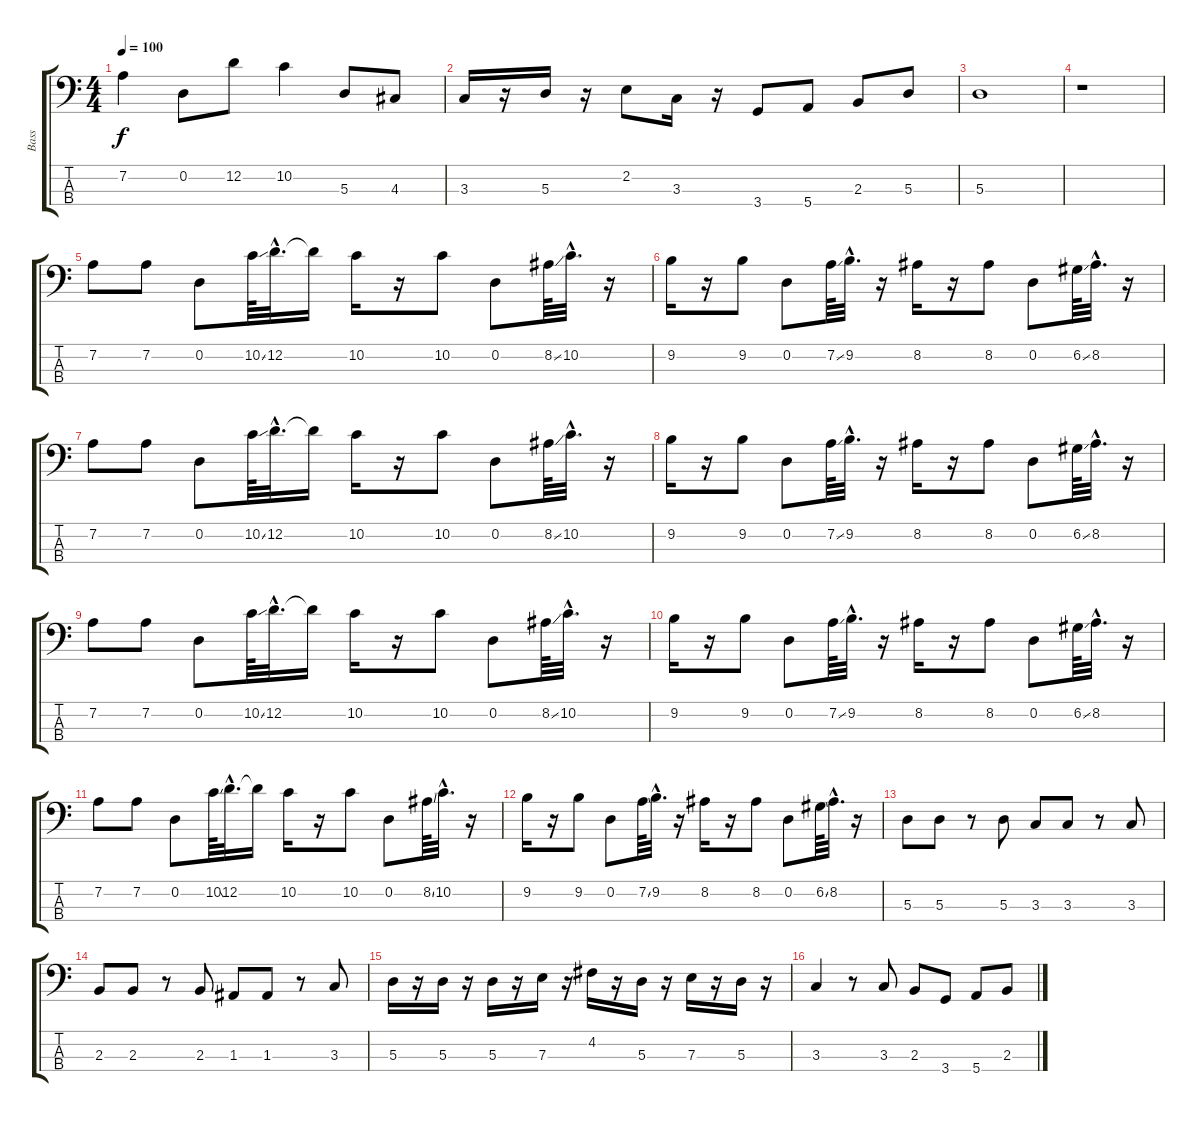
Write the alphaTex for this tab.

\track ("Bass" "Bass") {instrument electricbassfinger}
\staff {score tabs}
\tuning (G2 D2 A1 E1) {hide}
\ts (4 4)
\tempo 100
\clef f4
\ks c
7.2.4{dy f} 0.2.8 12.2.8 10.2.4 5.3.8 4.3.8 |
3.3.16 r.16 5.3.16 r.16 2.2.8 3.3.16 r.16 3.4.8 5.4.8 2.3.8 5.3.8 |
5.3.1 |
r.1 |
7.2.8 7.2.8 0.2.8 10.2{ss}.64 12.2{hac}.32{d} 12.2{t}.16 10.2.16 r.16 10.2.8 0.2.8 8.2{ss}.64 10.2{hac}.32{d} r.16 |
9.2.16 r.16 9.2.8 0.2.8 7.2{ss}.64 9.2{hac}.32{d} r.16 8.2.16 r.16 8.2.8 0.2.8 6.2{ss}.64 8.2{hac}.32{d} r.16 |
7.2.8 7.2.8 0.2.8 10.2{ss}.64 12.2{hac}.32{d} 12.2{t}.16 10.2.16 r.16 10.2.8 0.2.8 8.2{ss}.64 10.2{hac}.32{d} r.16 |
9.2.16 r.16 9.2.8 0.2.8 7.2{ss}.64 9.2{hac}.32{d} r.16 8.2.16 r.16 8.2.8 0.2.8 6.2{ss}.64 8.2{hac}.32{d} r.16 |
7.2.8 7.2.8 0.2.8 10.2{ss}.64 12.2{hac}.32{d} 12.2{t}.16 10.2.16 r.16 10.2.8 0.2.8 8.2{ss}.64 10.2{hac}.32{d} r.16 |
9.2.16 r.16 9.2.8 0.2.8 7.2{ss}.64 9.2{hac}.32{d} r.16 8.2.16 r.16 8.2.8 0.2.8 6.2{ss}.64 8.2{hac}.32{d} r.16 |
7.2.8 7.2.8 0.2.8 10.2{ss}.64 12.2{hac}.32{d} 12.2{t}.16 10.2.16 r.16 10.2.8 0.2.8 8.2{ss}.64 10.2{hac}.32{d} r.16 |
9.2.16 r.16 9.2.8 0.2.8 7.2{ss}.64 9.2{hac}.32{d} r.16 8.2.16 r.16 8.2.8 0.2.8 6.2{ss}.64 8.2{hac}.32{d} r.16 |
5.3.8 5.3.8 r.8 5.3.8 3.3.8 3.3.8 r.8 3.3.8 |
2.3.8 2.3.8 r.8 2.3.8 1.3.8 1.3.8 r.8 3.3.8 |
5.3.16 r.16 5.3.16 r.16 5.3.16 r.16 7.3.16 r.16 4.2.16 r.16 5.3.16 r.16 7.3.16 r.16 5.3.16 r.16 |
3.3.4 r.8 3.3.8 2.3.8 3.4.8 5.4.8 2.3.8
